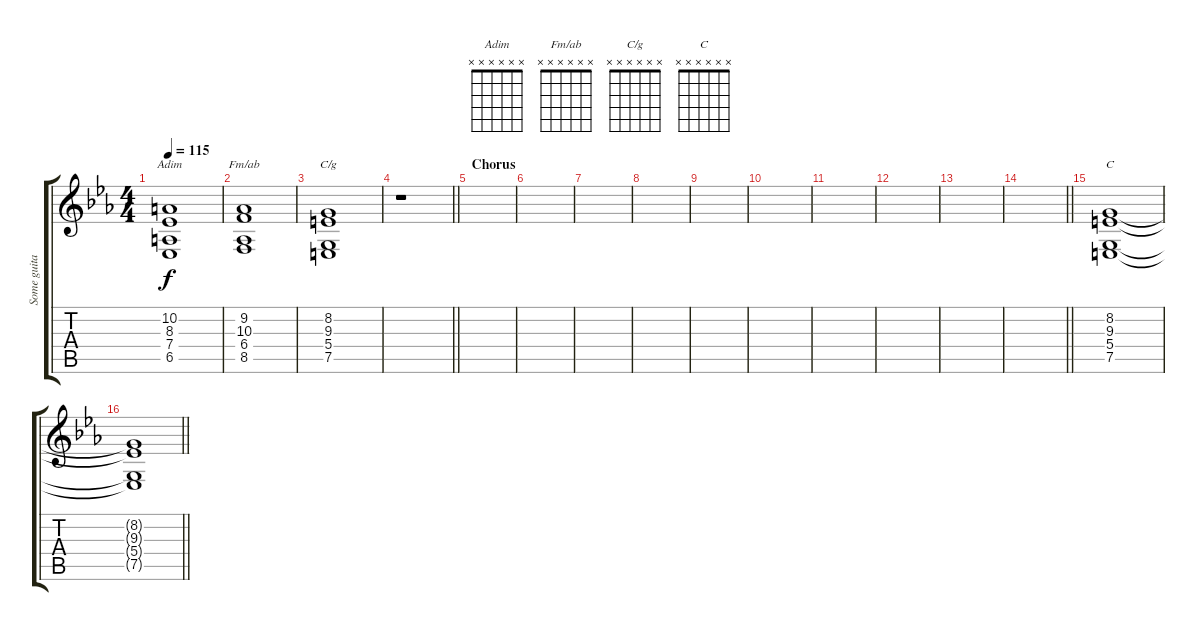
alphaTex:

\track ("Some guitar synth" "Some guita") {instrument piccolo}
\staff {score tabs}
\tuning (E4 B3 G3 D3 A2 E2) {hide}
\chord ("Adim" x x x x x x)
\chord ("Fm/ab" x x x x x x)
\chord ("C/g" x x x x x x)
\chord ("C" x x x x x x)
\ts (4 4)
\tempo 115
\clef g2
\ks cminor
(10.2 8.3 7.4 6.5).1{ch "Adim" dy f} |
(9.2 10.3 6.4 8.5).1{ch "Fm/ab"} |
(8.2 9.3 5.4 7.5).1{ch "C/g"} |
\barLineRight lightlight
r.1 |
\section ("" "Chorus")
|
|
|
|
|
|
|
|
|
\barLineRight lightlight
|
\section ("" "")
(8.2 9.3 5.4 7.5).1{ch "C"} |
\barLineRight lightlight
(8.2{t} 9.3{t} 5.4{t} 7.5{t}).1
